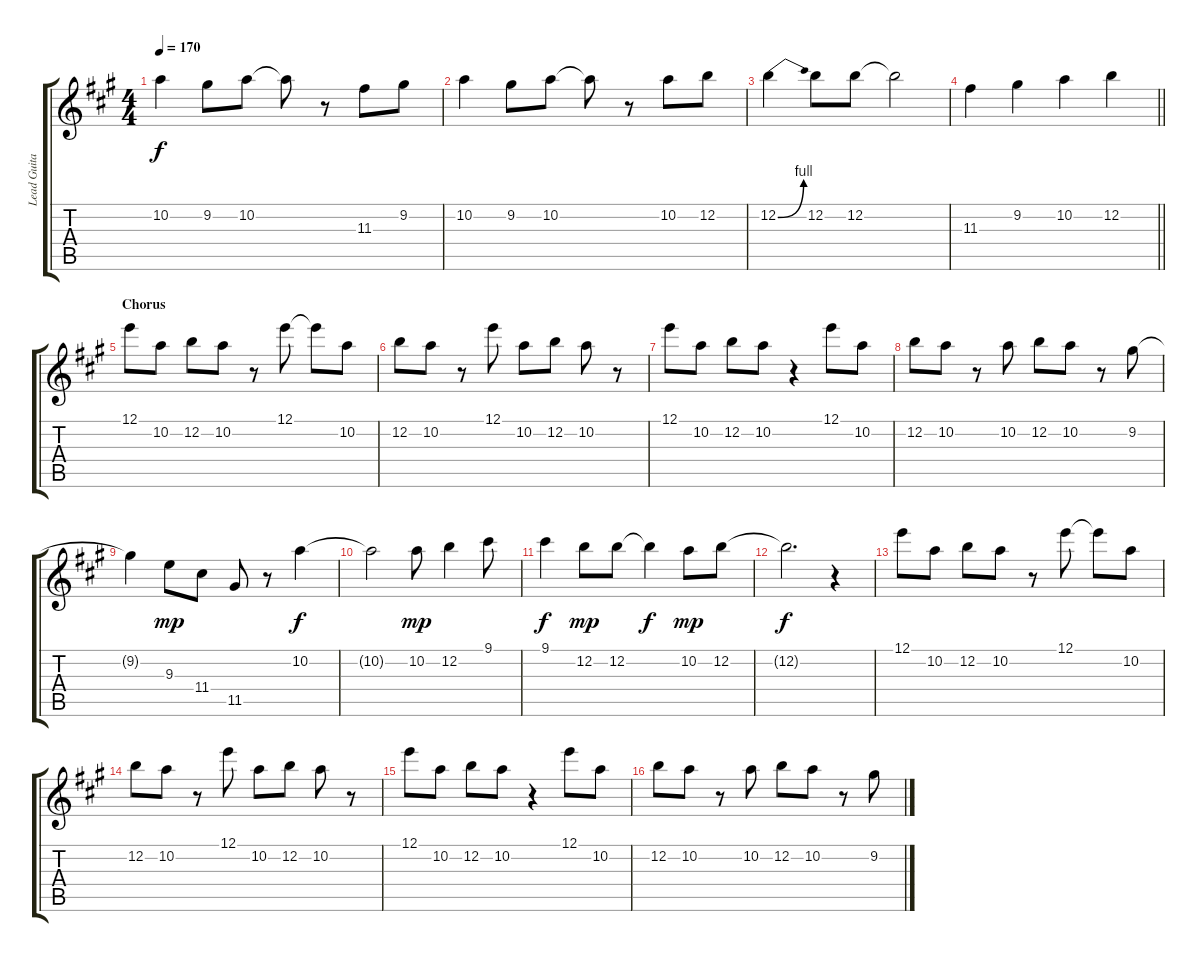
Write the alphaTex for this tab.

\track ("Lead Guitar" "Lead Guita") {instrument overdrivenguitar}
\staff {score tabs}
\tuning (E4 B3 G3 D3 A2 E2) {hide}
\ts (4 4)
\tempo 170
\clef g2
\ks a
10.2.4{dy f} 9.2.8 10.2.8 10.2{t}.8 r.8 11.3.8 9.2.8 |
10.2.4 9.2.8 10.2.8 10.2{t}.8 r.8 10.2.8 12.2.8 |
12.2{be (bend 0 0 60 4)}.4 12.2.8 12.2.8 12.2{t}.2 |
\barLineRight lightlight
11.3.4 9.2.4 10.2.4 12.2.4 |
\section ("" "Chorus")
12.1.8 10.2.8 12.2.8 10.2.8 r.8 12.1.8 12.1{t}.8 10.2.8 |
12.2.8 10.2.8 r.8 12.1.8 10.2.8 12.2.8 10.2.8 r.8 |
12.1.8 10.2.8 12.2.8 10.2.8 r.4 12.1.8 10.2.8 |
12.2.8 10.2.8 r.8 10.2.8 12.2.8 10.2.8 r.8 9.2.8 |
9.2{t}.4 9.3.8{dy mp} 11.4.8 11.5.8 r.8 10.2.4{dy f} |
10.2{t}.2 10.2.8{dy mp} 12.2.4 9.1.8 |
9.1.4{dy f} 12.2.8{dy mp} 12.2.8 12.2{t}.4{dy f} 10.2.8{dy mp} 12.2.8 |
12.2{t}.2{d dy f} r.4 |
12.1.8 10.2.8 12.2.8 10.2.8 r.8 12.1.8 12.1{t}.8 10.2.8 |
12.2.8 10.2.8 r.8 12.1.8 10.2.8 12.2.8 10.2.8 r.8 |
12.1.8 10.2.8 12.2.8 10.2.8 r.4 12.1.8 10.2.8 |
12.2.8 10.2.8 r.8 10.2.8 12.2.8 10.2.8 r.8 9.2.8
